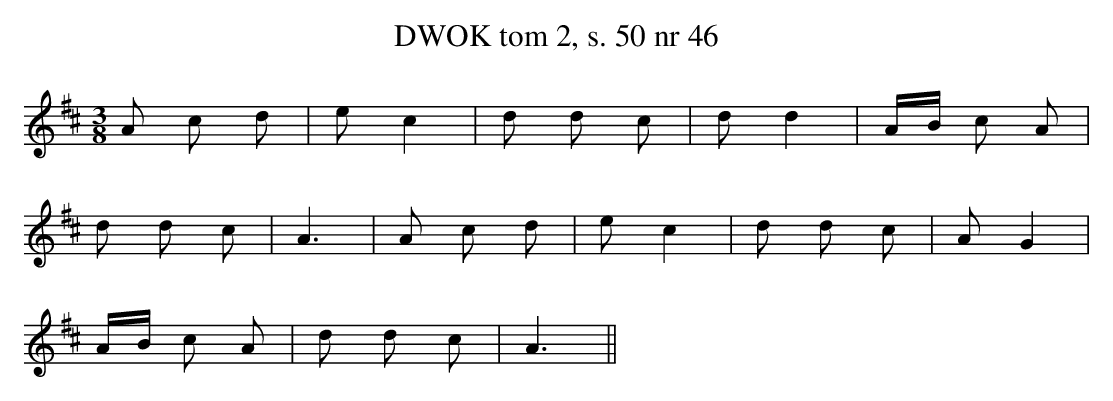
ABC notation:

X:1
T:DWOK tom 2, s. 50 nr 46
L:1/16
M:3/8
K:D
A2 c2 d2|e2 c4|d2 d2 c2|d2 d4|AB c2 A2|
d2 d2 c2|A6|A2 c2 d2|e2 c4|d2 d2 c2|A2 G4|
AB c2 A2|d2 d2 c2|A6||
